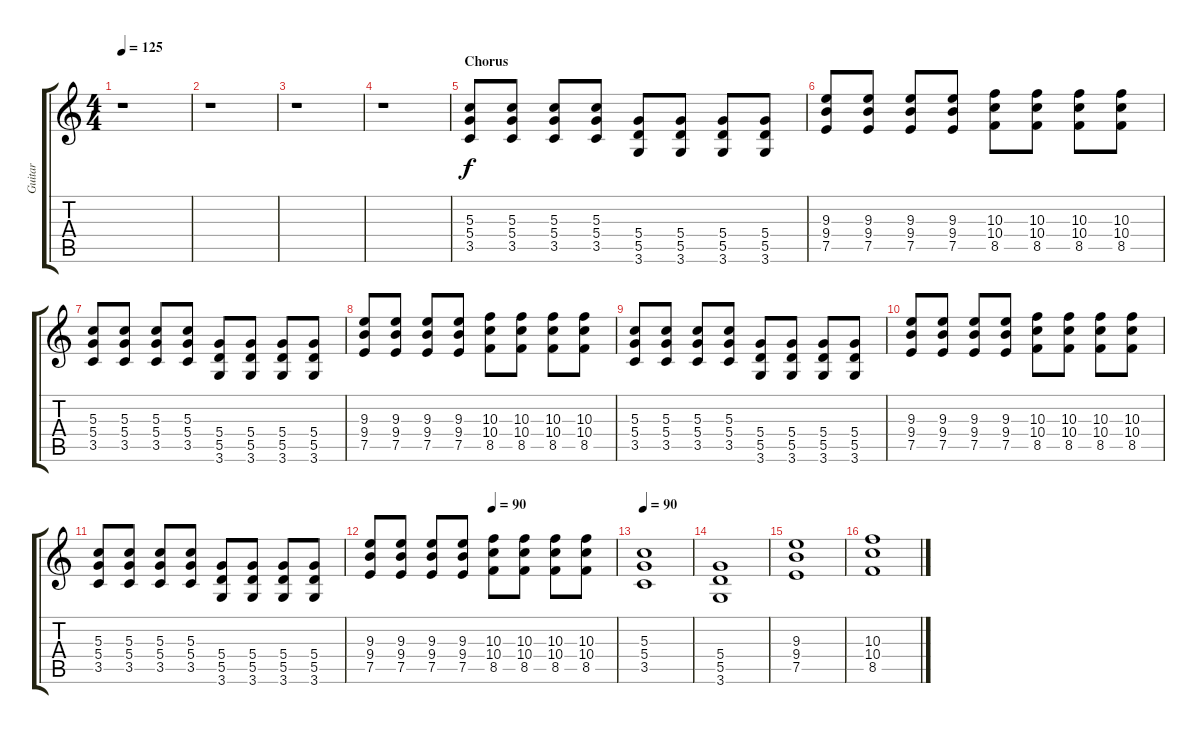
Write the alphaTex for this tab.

\track ("Guitar" "Guitar") {instrument distortionguitar}
\staff {score tabs}
\tuning (E4 B3 G3 D3 A2 E2) {hide}
\ts (4 4)
\tempo 125
\clef g2
\ks c
r.1{dy f} |
r.1 |
r.1 |
r.1 |
\section ("" "Chorus")
(5.3 5.4 3.5).8 (5.3 5.4 3.5).8 (5.3 5.4 3.5).8 (5.3 5.4 3.5).8 (5.4 5.5 3.6).8 (5.4 5.5 3.6).8 (5.4 5.5 3.6).8 (5.4 5.5 3.6).8 |
(9.3 9.4 7.5).8 (9.3 9.4 7.5).8 (9.3 9.4 7.5).8 (9.3 9.4 7.5).8 (10.3 10.4 8.5).8 (10.3 10.4 8.5).8 (10.3 10.4 8.5).8 (10.3 10.4 8.5).8 |
(5.3 5.4 3.5).8 (5.3 5.4 3.5).8 (5.3 5.4 3.5).8 (5.3 5.4 3.5).8 (5.4 5.5 3.6).8 (5.4 5.5 3.6).8 (5.4 5.5 3.6).8 (5.4 5.5 3.6).8 |
(9.3 9.4 7.5).8 (9.3 9.4 7.5).8 (9.3 9.4 7.5).8 (9.3 9.4 7.5).8 (10.3 10.4 8.5).8 (10.3 10.4 8.5).8 (10.3 10.4 8.5).8 (10.3 10.4 8.5).8 |
(5.3 5.4 3.5).8 (5.3 5.4 3.5).8 (5.3 5.4 3.5).8 (5.3 5.4 3.5).8 (5.4 5.5 3.6).8 (5.4 5.5 3.6).8 (5.4 5.5 3.6).8 (5.4 5.5 3.6).8 |
(9.3 9.4 7.5).8 (9.3 9.4 7.5).8 (9.3 9.4 7.5).8 (9.3 9.4 7.5).8 (10.3 10.4 8.5).8 (10.3 10.4 8.5).8 (10.3 10.4 8.5).8 (10.3 10.4 8.5).8 |
(5.3 5.4 3.5).8 (5.3 5.4 3.5).8 (5.3 5.4 3.5).8 (5.3 5.4 3.5).8 (5.4 5.5 3.6).8 (5.4 5.5 3.6).8 (5.4 5.5 3.6).8 (5.4 5.5 3.6).8 |
\tempo (90 0.5)
(9.3 9.4 7.5).8 (9.3 9.4 7.5).8 (9.3 9.4 7.5).8 (9.3 9.4 7.5).8 (10.3 10.4 8.5).8 (10.3 10.4 8.5).8 (10.3 10.4 8.5).8 (10.3 10.4 8.5).8 |
\tempo 90
(5.3 5.4 3.5).1 |
(5.4 5.5 3.6).1 |
(9.3 9.4 7.5).1 |
(10.3 10.4 8.5).1
